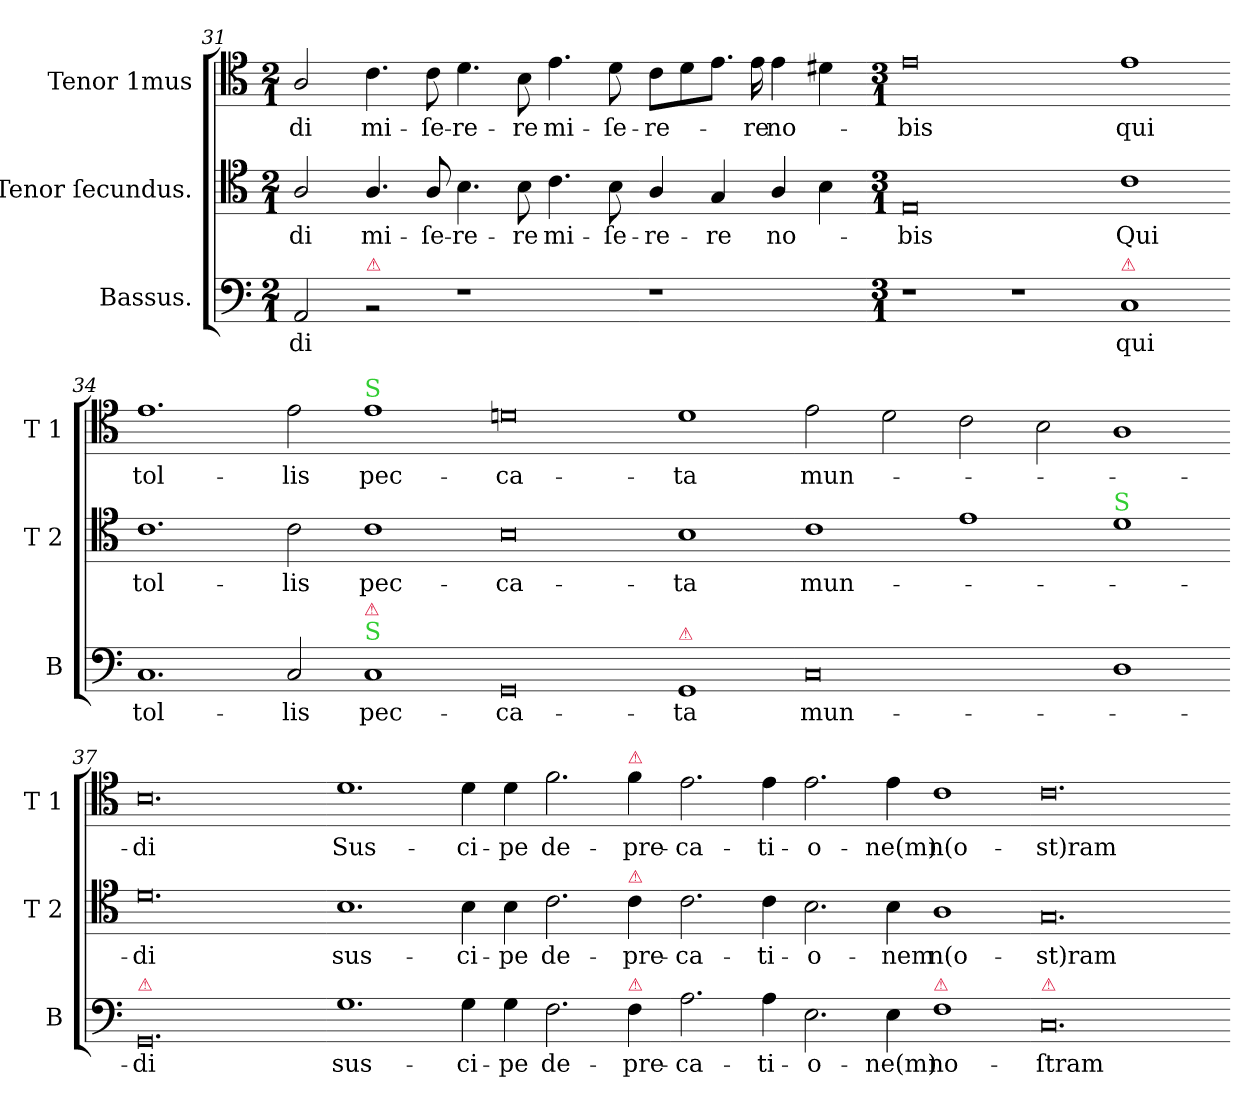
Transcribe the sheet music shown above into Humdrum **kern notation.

**kern	**text	**kern	**text	**kern	**text
*part3	*part3	*part2	*part2	*part1	*part1
*staff3	*staff3	*staff2	*staff2	*staff1	*staff1
*I"Bassus.	*	*I"Tenor ſecundus.	*	*I"Tenor 1mus	*
*I'B	*	*I'T 2	*	*I'T 1	*
*clefF4	*	*clefC4	*	*clefC4	*
*M2/1	*	*M2/1	*	*M2/1	*
=31	=31	=31	=31	=31	=31
2AA/	-di	2A/	-di	2A/	-di
!LO:TX:a:color=crimson:t=⚠	!	!	!	!	!
2rBB	.	4.A/	mi-	4.c\	mi-
.	.	8A/	-ſe-	8c\	-ſe-
1r	.	4.B\	-re-	4.d\	-re-
.	.	8B\	-re	8B\	-re
!	!	!	!LO:LY:i	!	!LO:LY:i
.	.	4.c\	mi-	4.e\	mi-
!	!	!	!LO:LY:i	!	!LO:LY:i
.	.	8B\	-ſe-	8d\	-ſe-
=32-	=32-	=32-	=32-	=32-	=32-
!	!	!	!LO:LY:i	!	!LO:LY:i
1r	.	4A/	-re-	8c\L	-re-
.	.	.	.	8d\	.
!	!	!	!LO:LY:i	!	!
.	.	4G/	-re	8.e\J	.
!	!	!	!	!	!LO:LY:i
.	.	.	.	16e\	-re
.	.	4A/	no-	4e\	no-
.	.	4B\	.	4d#X\	.
=33-	=33-	=33-	=33-	=33-	=33-
*M3/1	*	*M3/1	*	*M3/1	*
1r	.	0E	-bis	0e	-bis
1r	.	.	.	.	.
!LO:TX:a:color=crimson:t=⚠	!	!	!	!	!
1C	qui	1c	Qui	1e	qui
=34-	=34-	=34-	=34-	=34-	=34-
1.C	tol-	1.c	tol-	1.e	tol-
2C/	-lis	2c\	-lis	2e\	-lis
!	!	!	!	!LO:TX:a:color=limegreen:t=S	!
!LO:TX:a:color=limegreen:t=S	!	!	!	!	!
!LO:TX:a:color=crimson:t=⚠	!	!	!	!	!
1C	pec-	1c	pec-	1e	pec-
=35-	=35-	=35-	=35-	=35-	=35-
0GG	-ca-	0B	-ca-	0dn	-ca-
!LO:TX:a:color=crimson:t=⚠	!	!	!	!	!
1GG	-ta	1B	-ta	1d	-ta
=36-	=36-	=36-	=36-	=36-	=36-
0C	mun-	1c	mun-	2e\	mun-
.	.	.	.	2d\	.
.	.	1e	.	2c\	.
.	.	.	.	2B\	.
!	!	!LO:TX:a:color=limegreen:t=S	!	!	!
1D	.	1d	.	1A	.
=37-	=37-	=37-	=37-	=37-	=37-
!LO:TX:a:color=crimson:t=⚠	!	!	!	!	!
0.GG	-di	0.d	-di	0.B	-di
=38-	=38-	=38-	=38-	=38-	=38-
1.G	sus-	1.B	sus-	1.d	Sus-
4G\	-ci-	4B\	-ci-	4d\	-ci-
4G\	-pe	4B\	-pe	4d\	-pe
2.F\	de-	2.c\	de-	2.f\	de-
!	!	!	!	!LO:TX:a:color=crimson:t=⚠	!
!	!	!LO:TX:a:color=crimson:t=⚠	!	!	!
!LO:TX:a:color=crimson:t=⚠	!	!	!	!	!
4F\	-pre-	4c\	-pre-	4f\	-pre-
=39-	=39-	=39-	=39-	=39-	=39-
2.A\	-ca-	2.c\	-ca-	2.e\	-ca-
4A\	-ti-	4c\	-ti-	4e\	-ti-
2.E\	-o-	2.B\	-o-	2.e\	-o-
4E\	-ne(m)	4B\	-nem	4e\	-ne(m)
!LO:TX:a:color=crimson:t=⚠	!	!	!	!	!
1F	no-	1A	n(o-	1c	n(o-
=40-	=40-	=40-	=40-	=40-	=40-
!LO:TX:a:color=crimson:t=⚠	!	!	!	!	!
0.C	-ſtram	0.G	-st)ram	0.c	-st)ram
=-	=-	=-	=-	=-	=-
*-	*-	*-	*-	*-	*-
